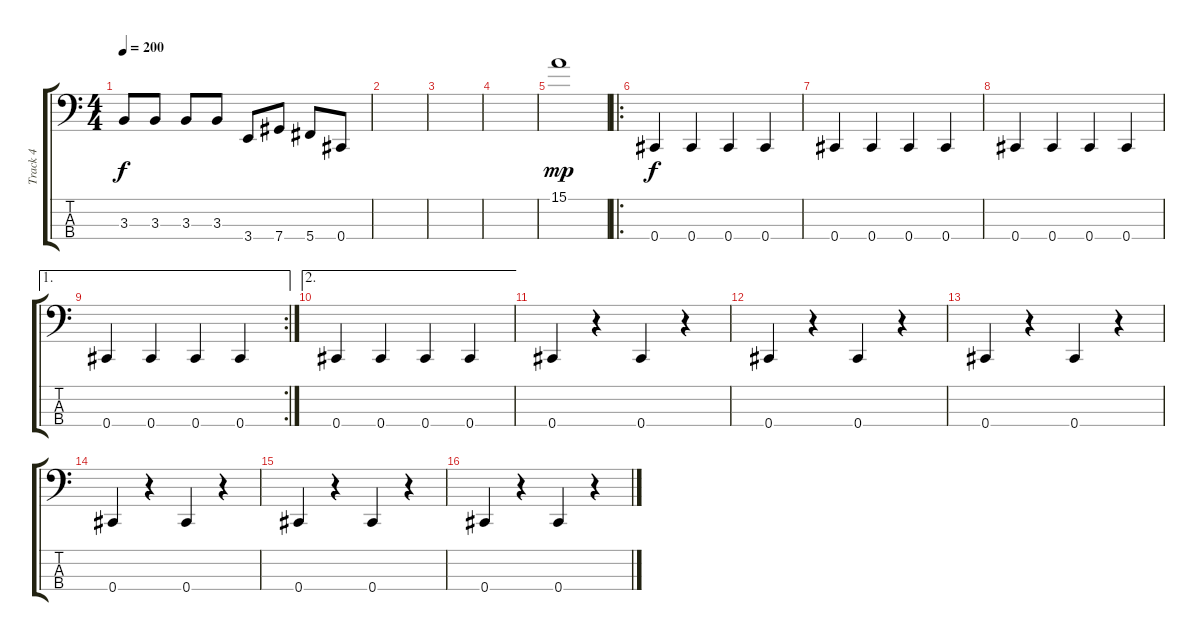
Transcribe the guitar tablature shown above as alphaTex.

\track ("Track 4" "Track 4") {instrument electricbassfinger}
\staff {score tabs}
\tuning (Gb2 Db2 Ab1 Db1) {hide}
\ts (4 4)
\tempo 200
\clef f4
\ks c
3.3{t}.8{dy f} 3.3.8 3.3.8 3.3.8 3.4.8 7.4.8 5.4.8 0.4.8 |
|
|
|
15.1.1{dy mp instrument reversecymbal} |
\ro
0.4.4{dy f instrument electricbassfinger} 0.4.4 0.4.4 0.4.4 |
0.4.4 0.4.4 0.4.4 0.4.4 |
0.4.4{instrument electricbassfinger} 0.4.4 0.4.4 0.4.4 |
\ae 1
\rc 2
0.4.4 0.4.4 0.4.4 0.4.4 |
\ae 2
0.4.4 0.4.4 0.4.4 0.4.4 |
0.4.4 r.4 0.4.4 r.4 |
0.4.4 r.4 0.4.4 r.4 |
0.4.4 r.4 0.4.4 r.4 |
0.4.4 r.4 0.4.4 r.4 |
0.4.4 r.4 0.4.4 r.4 |
0.4.4 r.4 0.4.4 r.4
